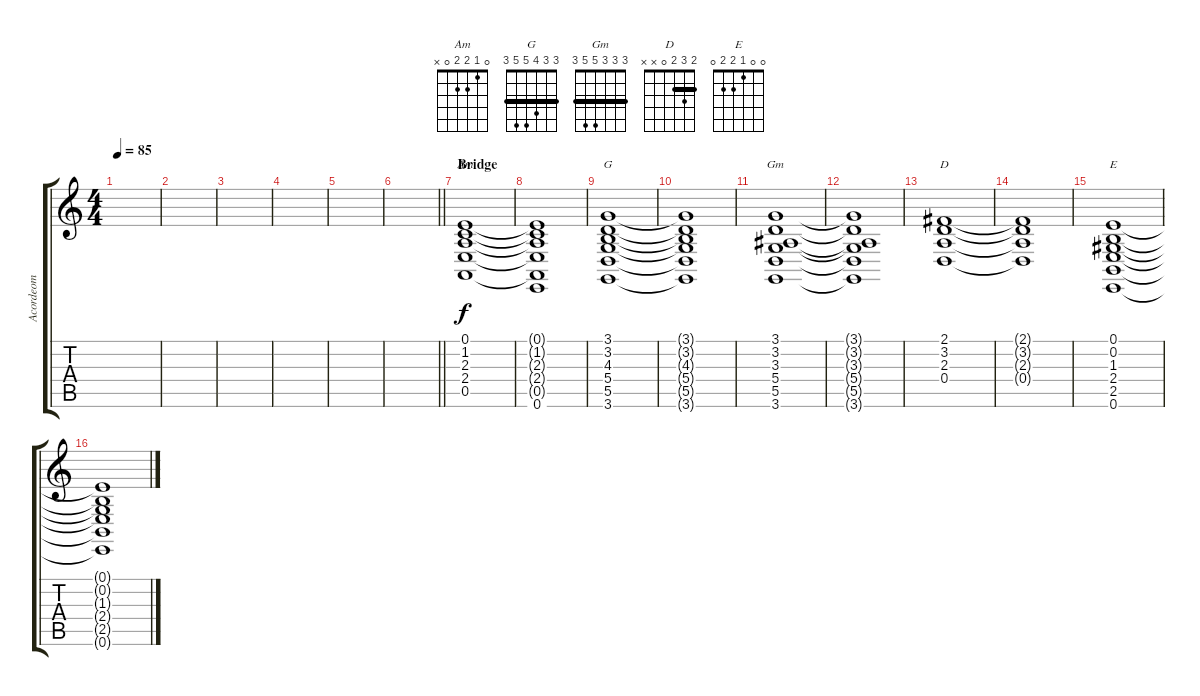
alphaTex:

\track ("Acordeom" "Acordeom") {instrument accordion}
\staff {score tabs}
\tuning (E4 B3 G3 D3 A2 E2) {hide}
\chord ("Am" 0 1 2 2 0 x)
\chord ("G" 3 3 4 5 5 3) {barre 3}
\chord ("Gm" 3 3 3 5 5 3) {barre 3}
\chord ("D" 2 3 2 0 x x) {barre 2}
\chord ("E" 0 0 1 2 2 0)
\ts (4 4)
\tempo 85
\clef g2
\ks c
|
|
|
|
|
\barLineRight lightlight
|
\section ("" "Bridge")
(0.1 1.2 2.3 2.4 0.5).1{ch "Am"} |
(0.1{t} 1.2{t} 2.3{t} 2.4{t} 0.5{t} 0.6).1 |
(3.1 3.2 4.3 5.4 5.5 3.6).1{ch "G"} |
(3.1{t} 3.2{t} 4.3{t} 5.4{t} 5.5{t} 3.6{t}).1 |
(3.1 3.2 3.3 5.4 5.5 3.6).1{ch "Gm"} |
(3.1{t} 3.2{t} 3.3{t} 5.4{t} 5.5{t} 3.6{t}).1 |
(2.1 3.2 2.3 0.4).1{ch "D"} |
(2.1{t} 3.2{t} 2.3{t} 0.4{t}).1 |
(0.1 0.2 1.3 2.4 2.5 0.6).1{ch "E"} |
(0.1{t} 0.2{t} 1.3{t} 2.4{t} 2.5{t} 0.6{t}).1
